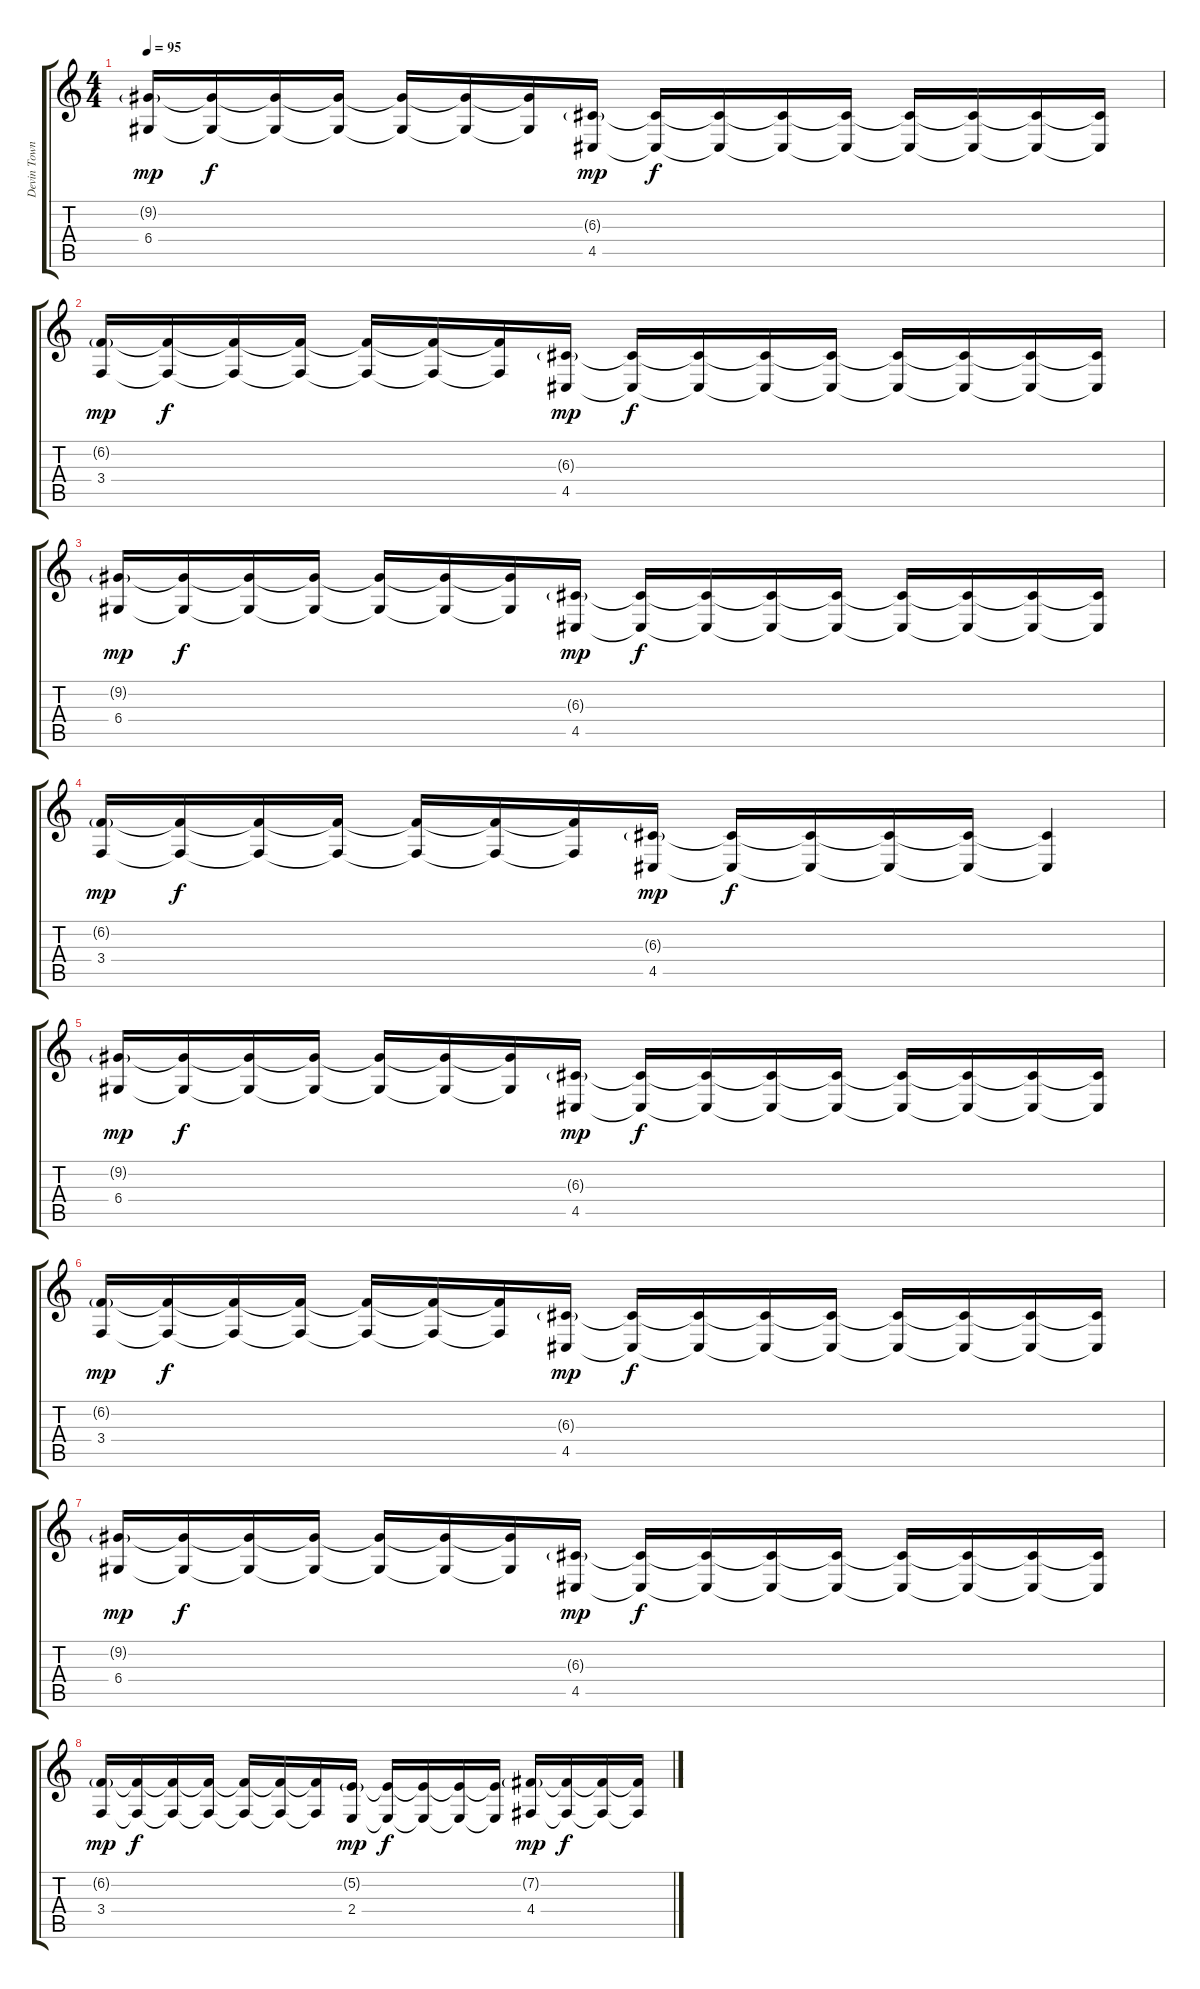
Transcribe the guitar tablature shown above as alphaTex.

\track ("Devin Townsend (Synthetiser)" "Devin Town") {instrument stringensemble1}
\staff {score tabs}
\tuning (E4 B3 G3 D3 A2 E2) {hide}
\ts (4 4)
\tempo 95
\clef g2
\ks c
(9.2{g} 6.4).16{dy mp} (9.2{t} 6.4{t}).16{dy f} (9.2{t} 6.4{t}).16 (9.2{t} 6.4{t}).16 (9.2{t} 6.4{t}).16 (9.2{t} 6.4{t}).16 (9.2{t} 6.4{t}).16 (6.3{g} 4.5).16{dy mp} (6.3{t} 4.5{t}).16{dy f} (6.3{t} 4.5{t}).16 (6.3{t} 4.5{t}).16 (6.3{t} 4.5{t}).16 (6.3{t} 4.5{t}).16 (6.3{t} 4.5{t}).16 (6.3{t} 4.5{t}).16 (6.3{t} 4.5{t}).16 |
(6.2{g} 3.4).16{dy mp} (6.2{t} 3.4{t}).16{dy f} (6.2{t} 3.4{t}).16 (6.2{t} 3.4{t}).16 (6.2{t} 3.4{t}).16 (6.2{t} 3.4{t}).16 (6.2{t} 3.4{t}).16 (6.3{g} 4.5).16{dy mp} (6.3{t} 4.5{t}).16{dy f} (6.3{t} 4.5{t}).16 (6.3{t} 4.5{t}).16 (6.3{t} 4.5{t}).16 (6.3{t} 4.5{t}).16 (6.3{t} 4.5{t}).16 (6.3{t} 4.5{t}).16 (6.3{t} 4.5{t}).16 |
(9.2{g} 6.4).16{dy mp} (9.2{t} 6.4{t}).16{dy f} (9.2{t} 6.4{t}).16 (9.2{t} 6.4{t}).16 (9.2{t} 6.4{t}).16 (9.2{t} 6.4{t}).16 (9.2{t} 6.4{t}).16 (6.3{g} 4.5).16{dy mp} (6.3{t} 4.5{t}).16{dy f} (6.3{t} 4.5{t}).16 (6.3{t} 4.5{t}).16 (6.3{t} 4.5{t}).16 (6.3{t} 4.5{t}).16 (6.3{t} 4.5{t}).16 (6.3{t} 4.5{t}).16 (6.3{t} 4.5{t}).16 |
(6.2{g} 3.4).16{dy mp} (6.2{t} 3.4{t}).16{dy f} (6.2{t} 3.4{t}).16 (6.2{t} 3.4{t}).16 (6.2{t} 3.4{t}).16 (6.2{t} 3.4{t}).16 (6.2{t} 3.4{t}).16 (6.3{g} 4.5).16{dy mp} (6.3{t} 4.5{t}).16{dy f} (6.3{t} 4.5{t}).16 (6.3{t} 4.5{t}).16 (6.3{t} 4.5{t}).16 (6.3{t} 4.5{t}).4 |
(9.2{g} 6.4).16{dy mp} (9.2{t} 6.4{t}).16{dy f} (9.2{t} 6.4{t}).16 (9.2{t} 6.4{t}).16 (9.2{t} 6.4{t}).16 (9.2{t} 6.4{t}).16 (9.2{t} 6.4{t}).16 (6.3{g} 4.5).16{dy mp} (6.3{t} 4.5{t}).16{dy f} (6.3{t} 4.5{t}).16 (6.3{t} 4.5{t}).16 (6.3{t} 4.5{t}).16 (6.3{t} 4.5{t}).16 (6.3{t} 4.5{t}).16 (6.3{t} 4.5{t}).16 (6.3{t} 4.5{t}).16 |
(6.2{g} 3.4).16{dy mp} (6.2{t} 3.4{t}).16{dy f} (6.2{t} 3.4{t}).16 (6.2{t} 3.4{t}).16 (6.2{t} 3.4{t}).16 (6.2{t} 3.4{t}).16 (6.2{t} 3.4{t}).16 (6.3{g} 4.5).16{dy mp} (6.3{t} 4.5{t}).16{dy f} (6.3{t} 4.5{t}).16 (6.3{t} 4.5{t}).16 (6.3{t} 4.5{t}).16 (6.3{t} 4.5{t}).16 (6.3{t} 4.5{t}).16 (6.3{t} 4.5{t}).16 (6.3{t} 4.5{t}).16 |
(9.2{g} 6.4).16{dy mp} (9.2{t} 6.4{t}).16{dy f} (9.2{t} 6.4{t}).16 (9.2{t} 6.4{t}).16 (9.2{t} 6.4{t}).16 (9.2{t} 6.4{t}).16 (9.2{t} 6.4{t}).16 (6.3{g} 4.5).16{dy mp} (6.3{t} 4.5{t}).16{dy f} (6.3{t} 4.5{t}).16 (6.3{t} 4.5{t}).16 (6.3{t} 4.5{t}).16 (6.3{t} 4.5{t}).16 (6.3{t} 4.5{t}).16 (6.3{t} 4.5{t}).16 (6.3{t} 4.5{t}).16 |
(6.2{g} 3.4).16{dy mp} (6.2{t} 3.4{t}).16{dy f} (6.2{t} 3.4{t}).16 (6.2{t} 3.4{t}).16 (6.2{t} 3.4{t}).16 (6.2{t} 3.4{t}).16 (6.2{t} 3.4{t}).16 (5.2{g} 2.4).16{dy mp} (5.2{t} 2.4{t}).16{dy f} (5.2{t} 2.4{t}).16 (5.2{t} 2.4{t}).16 (5.2{t} 2.4{t}).16 (7.2{g} 4.4).16{dy mp} (7.2{t} 4.4{t}).16{dy f} (7.2{t} 4.4{t}).16 (7.2{t} 4.4{t}).16
